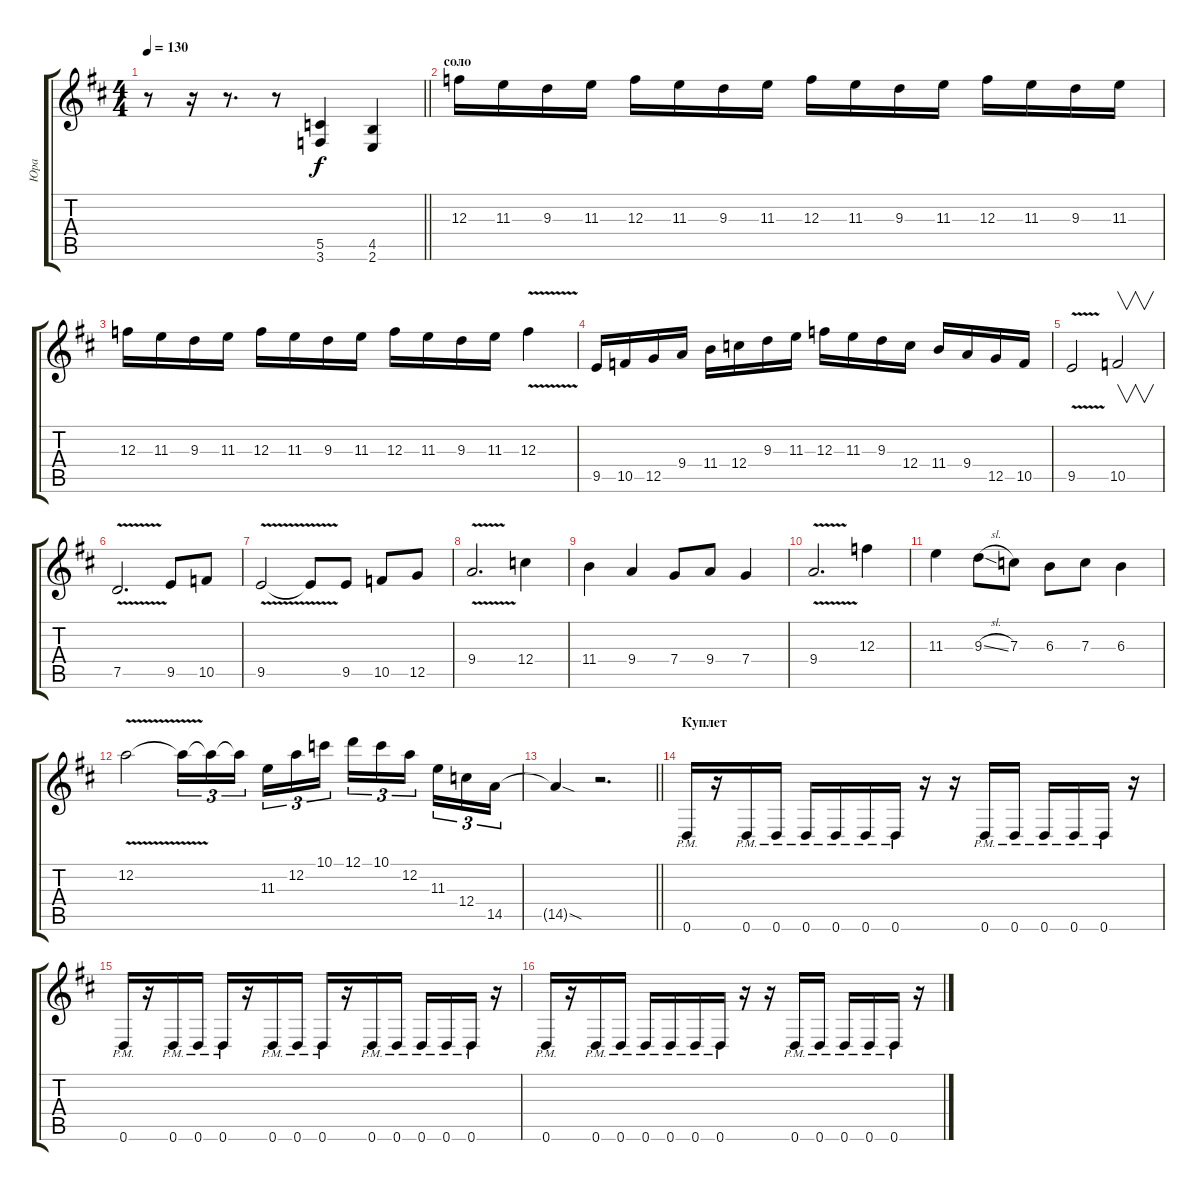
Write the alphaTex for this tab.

\track ("Юра" "Юра") {instrument distortionguitar}
\staff {score tabs}
\tuning (D4 A3 F3 C3 G2 D2) {hide}
\ts (4 4)
\tempo 130
\clef g2
\barLineRight lightlight
\ks bminor
r.8{dy f} r.16 r.8{d} r.8 (5.5 3.6).4 (4.5 2.6).4 |
\section ("" "соло")
12.3.16 11.3.16 9.3.16 11.3.16 12.3.16 11.3.16 9.3.16 11.3.16 12.3.16 11.3.16 9.3.16 11.3.16 12.3.16 11.3.16 9.3.16 11.3.16 |
12.3.16 11.3.16 9.3.16 11.3.16 12.3.16 11.3.16 9.3.16 11.3.16 12.3.16 11.3.16 9.3.16 11.3.16 12.3{v}.4 |
9.5.16 10.5.16 12.5.16 9.4.16 11.4.16 12.4.16 9.3.16 11.3.16 12.3.16 11.3.16 9.3.16 12.4.16 11.4.16 9.4.16 12.5.16 10.5.16 |
9.5{v}.2 10.5.2{v} |
7.5{v}.2{d} 9.5.8 10.5.8 |
9.5{v}.2 9.5{t}.8 9.5.8 10.5.8 12.5.8 |
9.4{v}.2{d} 12.4.4 |
11.4.4 9.4.4 7.4.8 9.4.8 7.4.4 |
9.4{v}.2{d} 12.3.4 |
11.3.4 9.3{sl}.8 7.3.8 6.3.8 7.3.8 6.3.4 |
12.2{v}.2 12.2{t}.16{tu (3 2)} 12.2{t}.16{tu (3 2)} 12.2{t}.16{tu (3 2) beam splitsecondary} 11.3.16{tu (3 2)} 12.2.16{tu (3 2)} 10.1.16{tu (3 2)} 12.1.16{tu (3 2)} 10.1.16{tu (3 2)} 12.2.16{tu (3 2) beam splitsecondary} 11.3.16{tu (3 2)} 12.4.16{tu (3 2)} 14.5.16{tu (3 2)} |
\barLineRight lightlight
14.5{sod t}.4 r.2{d} |
\section ("" "Куплет")
0.6{pm}.16 r.16 0.6{pm}.16 0.6{pm}.16 0.6{pm}.16 0.6{pm}.16 0.6{pm}.16 0.6{pm}.16 r.16 r.16 0.6{pm}.16 0.6{pm}.16 0.6{pm}.16 0.6{pm}.16 0.6{pm}.16 r.16 |
0.6{pm}.16 r.16 0.6{pm}.16 0.6{pm}.16 0.6{pm}.16 r.16 0.6{pm}.16 0.6{pm}.16 0.6{pm}.16 r.16 0.6{pm}.16 0.6{pm}.16 0.6{pm}.16 0.6{pm}.16 0.6{pm}.16 r.16 |
0.6{pm}.16 r.16 0.6{pm}.16 0.6{pm}.16 0.6{pm}.16 0.6{pm}.16 0.6{pm}.16 0.6{pm}.16 r.16 r.16 0.6{pm}.16 0.6{pm}.16 0.6{pm}.16 0.6{pm}.16 0.6{pm}.16 r.16
